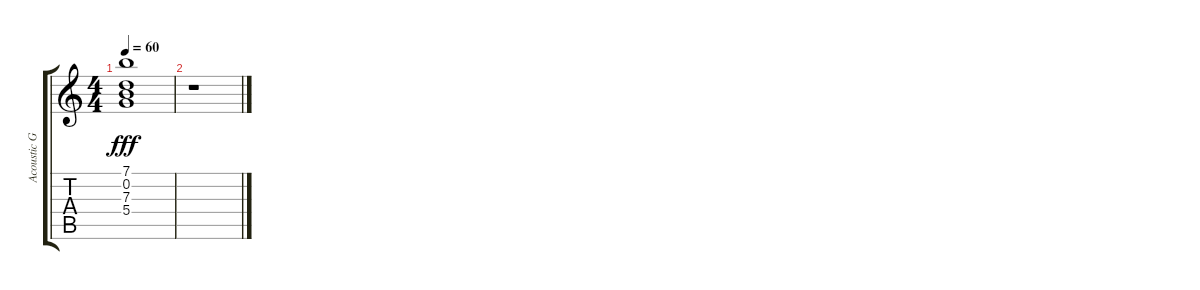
\track ("Acoustic Guitar 2" "Acoustic G") {instrument acousticguitarsteel}
\staff {score tabs}
\tuning (E4 B3 G3 D3 A2 E2) {hide}
\ts (4 4)
\tempo 60
\clef g2
\ks c
(7.1{t} 0.2{t} 7.3{t} 5.4{t}).1{dy fff} |
r.1
